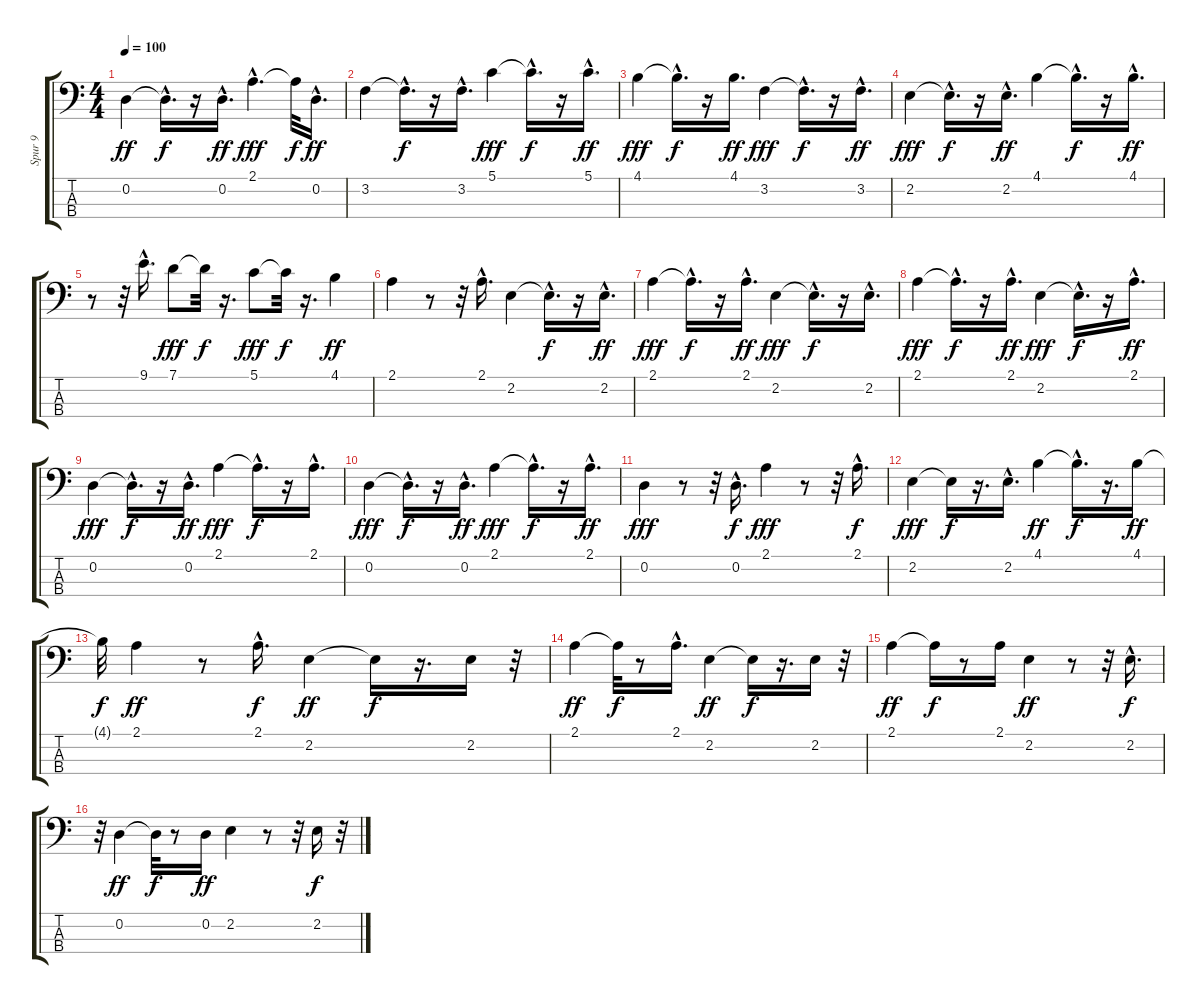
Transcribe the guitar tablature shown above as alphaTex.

\track ("Spur 9" "Spur 9") {instrument acousticbass}
\staff {score tabs}
\tuning (G2 D2 A1 E1) {hide}
\ts (4 4)
\tempo 100
\clef f4
\ks c
0.2.4{dy ff} 0.2{hac t}.16{d dy f} r.16 0.2{hac}.16{d dy ff} 2.1{hac}.4{d dy fff} 2.1{t}.32{dy f} 0.2{hac}.16{d dy ff} |
3.2.4 3.2{hac t}.16{d dy f} r.16 3.2{hac}.16{d} 5.1.4{dy fff} 5.1{hac t}.16{d dy f} r.16 5.1{hac}.16{d dy ff} |
4.1.4{dy fff} 4.1{hac t}.16{d dy f} r.16 4.1.16{d dy ff} 3.2.4{dy fff} 3.2{hac t}.16{d dy f} r.16 3.2{hac}.16{d dy ff} |
2.2.4{dy fff} 2.2{hac t}.16{d dy f} r.16 2.2{hac}.16{d dy ff} 4.1.4 4.1{hac t}.16{d dy f} r.16 4.1{hac}.16{d dy ff} |
r.8 r.32 9.1{hac}.16{d} 7.1.8{dy fff} 7.1{t}.32{dy f} r.16{d} 5.1.8{dy fff} 5.1{t}.32{dy f} r.16{d} 4.1.4{dy ff} |
2.1.4 r.8 r.32 2.1{hac}.16{d} 2.2.4 2.2{hac t}.16{d dy f} r.16 2.2{hac}.16{d dy ff} |
2.1.4{dy fff} 2.1{hac t}.16{d dy f} r.16 2.1{hac}.16{d dy ff} 2.2.4{dy fff} 2.2{hac t}.16{d dy f} r.16 2.2{hac}.16{d} |
2.1.4{dy fff} 2.1{hac t}.16{d dy f} r.16 2.1{hac}.16{d dy ff} 2.2.4{dy fff} 2.2{hac t}.16{d dy f} r.16 2.1{hac}.16{d dy ff} |
0.2.4{dy fff} 0.2{hac t}.16{d dy f} r.16 0.2{hac}.16{d dy ff} 2.1.4{dy fff} 2.1{hac t}.16{d dy f} r.16 2.1{hac}.16{d} |
0.2.4{dy fff} 0.2{hac t}.16{d dy f} r.16 0.2{hac}.16{d dy ff} 2.1.4{dy fff} 2.1{hac t}.16{d dy f} r.16 2.1{hac}.16{d dy ff} |
0.2.4{dy fff} r.8 r.32 0.2{hac}.16{d dy f} 2.1.4{dy fff} r.8 r.32 2.1{hac}.16{d dy f} |
2.2.4{dy fff} 2.2{t}.16{dy f} r.16{d} 2.2{hac}.16{d} 4.1.4{dy ff} 4.1{hac t}.16{d dy f} r.16{d} 4.1.16{dy ff} |
4.1{t}.32{dy f} 2.1.4{dy ff} r.8 2.1{hac}.16{d dy f} 2.2.4{dy ff} 2.2{t}.16{dy f} r.16{d} 2.2.16 r.32 |
2.1.4{dy ff} 2.1{t}.32{dy f} r.8 2.1{hac}.16{d} 2.2.4{dy ff} 2.2{t}.16{dy f} r.16{d} 2.2.16 r.32 |
2.1.4{dy ff} 2.1{t}.16{dy f} r.8 2.1.16 2.2.4{dy ff} r.8 r.32 2.2{hac}.16{d dy f} |
r.32 0.2.4{dy ff} 0.2{t}.32{dy f} r.8 0.2.16{dy ff} 2.2.4 r.8 r.32 2.2.16{dy f} r.32
